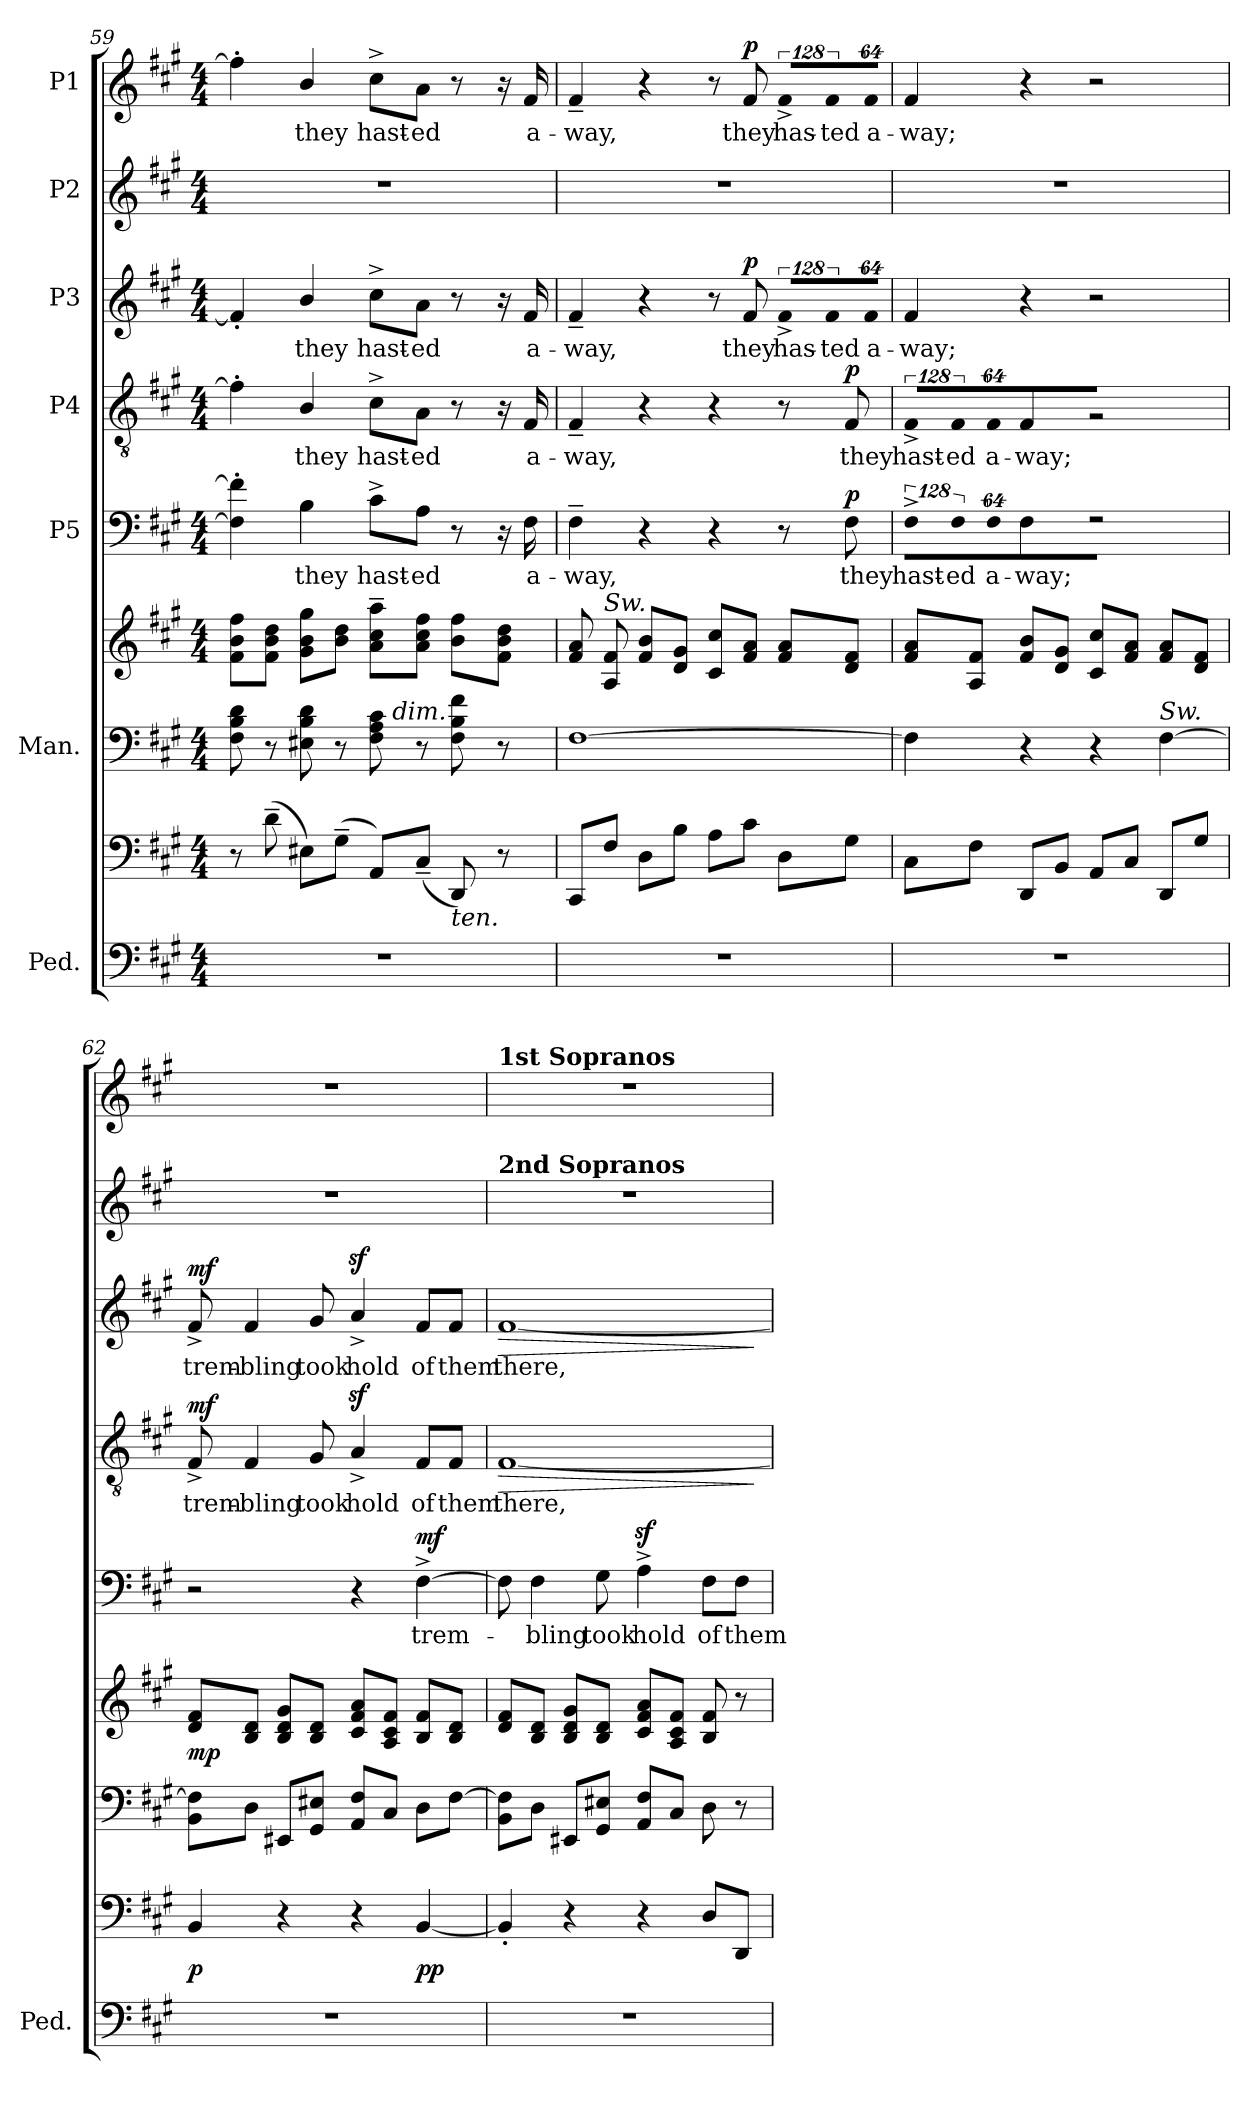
**kern	**kern	**dynam	**kern	**kern	**dynam	**kern	**text	**dynam	**kern	**text	**dynam	**kern	**text	**dynam	**kern	**kern	**text	**dynam
*part7	*part7	*part7	*part6	*part6	*part6	*part5	*part5	*part5	*part4	*part4	*part4	*part3	*part3	*part3	*part2	*part1	*part1	*part1
*staff9	*staff8	*staff8/9	*staff7	*staff6	*staff6/7	*staff5	*staff5	*staff5	*staff4	*staff4	*staff4	*staff3	*staff3	*staff3	*staff2	*staff1	*staff1	*staff1
*I"Ped.	*	*	*I"Man.	*	*	*I"P5	*	*	*I"P4	*	*	*I"P3	*	*	*I"P2	*I"P1	*	*
*I'Ped.	*	*	*	*	*	*	*	*	*	*	*	*	*	*	*	*	*	*
!!LO:PB:g=z
*clefF4	*clefF4	*	*clefF4	*clefG2	*	*clefF4	*	*	*clefGv2	*	*	*clefG2	*	*	*clefG2	*clefG2	*	*
*	*	*	*	*	*	*	*	*	*ITrd7c12	*	*	*	*	*	*	*	*	*
*k[f#c#g#]	*k[f#c#g#]	*	*k[f#c#g#]	*k[f#c#g#]	*	*k[f#c#g#]	*	*	*k[f#c#g#]	*	*	*k[f#c#g#]	*	*	*k[f#c#g#]	*k[f#c#g#]	*	*
*A:	*A:	*	*A:	*A:	*	*A:	*	*	*A:	*	*	*A:	*	*	*A:	*A:	*	*
*M4/4	*M4/4	*	*M4/4	*M4/4	*	*M4/4	*	*	*M4/4	*	*	*M4/4	*	*	*M4/4	*M4/4	*	*
=59	=59	=59	=59	=59	=59	=59	=59	=59	=59	=59	=59	=59	=59	=59	=59	=59	=59	=59
*	*	*	*^	*	*	*	*	*	*	*	*	*	*	*	*	*	*	*
1r	8r	.	8F#i\ 8Bi 8di	2ryy	8f#i\ 8bi 8ff#iL	.	4F#i\]' 4f#i]'	.	.	4F#'i\]	.	.	4f#'i/]	.	.	1r	4ff#'i\]	.	.
.	(8d~i\	.	8r	.	8f#i\ 8bi 8ddiJ	.	.	.	.	.	.	.	.	.	.	.	.	.	.
!	!	!	!	!	!	!	!	!LO:LY:b:color=#000000	!	!	!	!	!	!	!	!	!	!	!
!	!	!	!	!	!	!	!	!	!	!	!LO:LY:b:color=#000000	!	!	!	!	!	!	!	!
!	!	!	!	!	!	!	!	!	!	!	!	!	!	!LO:LY:b:color=#000000	!	!	!	!	!
!	!	!	!	!	!	!	!	!	!	!	!	!	!	!	!	!	!	!LO:LY:b:color=#000000	!
.	8E#Xi\L)	.	8E#Xi\ 8Bi 8di	.	8g#i\ 8bi 8gg#iL	.	4Bi\	they	.	4BBi/	they	.	4bi/	they	.	.	4bi/	they	.
.	(8G#~i\J	.	8r	.	8bi\ 8ddiJ	.	.	.	.	.	.	.	.	.	.	.	.	.	.
!	!	!	!	!	!	!	!	!LO:LY:b:color=#000000	!	!	!	!	!	!	!	!	!	!	!
!	!	!	!	!	!	!	!	!	!	!	!LO:LY:b:color=#000000	!	!	!	!	!	!	!	!
!	!	!	!	!	!	!	!	!	!	!	!	!	!	!LO:LY:b:color=#000000	!	!	!	!	!
!	!	!	!	!	!	!	!	!	!	!	!	!	!	!	!	!	!	!LO:LY:b:color=#000000	!
.	8AAi/L)	.	8F#i\ 8Ai 8c#i	32...ryy	8ai\~ 8cc#i~ 8aai~L	.	8c#^i\L	hast-	.	8C#^i\L	hast-	.	8cc#^i\L	hast-	.	.	8cc#^i\L	hast-	.
!	!	!	!	!LO:TX:a:i:t=dim.	!	!	!	!	!	!	!	!	!	!	!	!	!	!	!
.	.	.	.	4ryy	.	.	.	.	.	.	.	.	.	.	.	.	.	.	.
!	!	!	!	!	!	!	!	!LO:LY:b:color=#000000	!	!	!	!	!	!	!	!	!	!	!
!	!	!	!	!	!	!	!	!	!	!	!LO:LY:b:color=#000000	!	!	!	!	!	!	!	!
!	!	!	!	!	!	!	!	!	!	!	!	!	!	!LO:LY:b:color=#000000	!	!	!	!	!
!	!	!	!	!	!	!	!	!	!	!	!	!	!	!	!	!	!	!LO:LY:b:color=#000000	!
.	(8C#~i/J	.	8r	.	8ai\ 8cc#i 8ff#iJ	.	8Ai\J	-ed	.	8AAi\J	-ed	.	8ai\J	-ed	.	.	8ai\J	-ed	.
!	!LO:TX:b:i:t=ten.	!	!	!	!	!	!	!	!	!	!	!	!	!	!	!	!	!	!
.	8DDi/)	.	8F#i\ 8Bi 8f#i	.	8bi\ 8ff#iL	.	8r	.	.	8r	.	.	8r	.	.	.	8r	.	.
.	.	.	.	8ryy	.	.	.	.	.	.	.	.	.	.	.	.	.	.	.
.	8r	.	8r	.	8f#i\ 8bi 8ddiJ	.	16r	.	.	16r	.	.	16r	.	.	.	16r	.	.
.	.	.	.	16ryy	.	.	.	.	.	.	.	.	.	.	.	.	.	.	.
!	!	!	!	!	!	!	!	!LO:LY:b:color=#000000	!	!	!	!	!	!	!	!	!	!	!
!	!	!	!	!	!	!	!	!	!	!	!LO:LY:b:color=#000000	!	!	!	!	!	!	!	!
!	!	!	!	!	!	!	!	!	!	!	!	!	!	!LO:LY:b:color=#000000	!	!	!	!	!
!	!	!	!	!	!	!	!	!	!	!	!	!	!	!	!	!	!	!LO:LY:b:color=#000000	!
.	.	.	.	.	.	.	16F#i\	a-	.	16FF#i/	a-	.	16f#i/	a-	.	.	16f#i/	a-	.
.	.	.	.	256ryy	.	.	.	.	.	.	.	.	.	.	.	.	.	.	.
*	*	*	*v	*v	*	*	*	*	*	*	*	*	*	*	*	*	*	*	*
=60	=60	=60	=60	=60	=60	=60	=60	=60	=60	=60	=60	=60	=60	=60	=60	=60	=60	=60
*	*	*	*^	*	*	*	*	*	*	*	*	*	*	*	*	*	*	*
!	!	!	!	!	!	!	!	!LO:LY:b:color=#000000	!	!	!	!	!	!	!	!	!	!	!
*	*	*	*v	*v	*	*	*	*	*	*	*	*	*	*	*	*	*	*	*
*	*	*	*^	*	*	*	*	*	*	*	*	*	*	*	*	*	*	*
!	!	!	!	!	!	!	!	!	!	!	!LO:LY:b:color=#000000	!	!	!	!	!	!	!	!
*	*	*	*v	*v	*	*	*	*	*	*	*	*	*	*	*	*	*	*	*
*	*	*	*^	*	*	*	*	*	*	*	*	*	*	*	*	*	*	*
!	!	!	!	!	!	!	!	!	!	!	!	!	!	!LO:LY:b:color=#000000	!	!	!	!	!
*	*	*	*v	*v	*	*	*	*	*	*	*	*	*	*	*	*	*	*	*
*	*	*	*^	*	*	*	*	*	*	*	*	*	*	*	*	*	*	*
!	!	!	!	!	!	!	!	!	!	!	!	!	!	!	!	!	!	!LO:LY:b:color=#000000	!
*	*	*	*v	*v	*	*	*	*	*	*	*	*	*	*	*	*	*	*	*
1r	8CC#i/L	.	[1F#i	8f#i/ 8ai	.	4F#~i\	-way,	.	4FF#~i/	-way,	.	4f#~i/	-way,	.	1r	4f#~i/	-way,	.
!	!	!	!	!LO:TX:a:i:t=Sw.	!	!	!	!	!	!	!	!	!	!	!	!	!	!
.	8F#i/J	.	.	8Ai/ 8f#i	.	.	.	.	.	.	.	.	.	.	.	.	.	.
.	8Di\L	.	.	8f#i/ 8biL	.	4r	.	.	4r	.	.	4r	.	.	.	4r	.	.
.	8Bi\J	.	.	8di/ 8g#iJ	.	.	.	.	.	.	.	.	.	.	.	.	.	.
.	8Ai\L	.	.	8c#i/ 8cc#iL	.	4r	.	.	4r	.	.	8r	.	.	.	8r	.	.
!	!	!	!	!	!	!	!	!	!	!	!	!	!LO:LY:b:color=#000000	!	!	!	!	!
!	!	!	!	!	!	!	!	!	!	!	!	!	!	!	!	!	!LO:LY:b:color=#000000	!
.	8c#i\J	.	.	8f#i/ 8aiJ	.	.	.	.	.	.	.	8f#i/	they	p	.	8f#i/	they	p
!	!	!	!	!	!	!	!	!	!	!	!	!LO:N:vis=8	!	!	!	!	!	!
!	!	!	!	!	!	!	!	!	!	!	!	!	!LO:LY:b:color=#000000	!	!	!LO:N:vis=8	!	!
!	!	!	!	!	!	!	!	!	!	!	!	!	!	!	!	!	!LO:LY:b:color=#000000	!
.	8Di\L	.	.	8f#i/ 8aiL	.	8r	.	.	8r	.	.	1024%85f#^i/L	has-	.	.	1024%85f#^i/L	has-	.
!	!	!	!	!	!	!	!	!	!	!	!	!LO:N:vis=8	!	!	!	!	!	!
!	!	!	!	!	!	!	!	!	!	!	!	!	!LO:LY:b:color=#000000	!	!	!LO:N:vis=8	!	!
!	!	!	!	!	!	!	!	!	!	!	!	!	!	!	!	!	!LO:LY:b:color=#000000	!
.	.	.	.	.	.	.	.	.	.	.	.	1024%85f#i/	-ted	.	.	1024%85f#i/	-ted	.
!	!	!	!	!	!	!	!LO:LY:b:color=#000000	!	!	!	!	!	!	!	!	!	!	!
!	!	!	!	!	!	!	!	!	!	!LO:LY:b:color=#000000	!	!	!	!	!	!	!	!
.	8G#i\J	.	.	8di/ 8f#iJ	.	8F#i\	they	p	8FF#i/	they	p	.	.	.	.	.	.	.
!	!	!	!	!	!	!	!	!	!	!	!	!LO:N:vis=8	!	!	!	!	!	!
!	!	!	!	!	!	!	!	!	!	!	!	!	!LO:LY:b:color=#000000	!	!	!LO:N:vis=8	!	!
!	!	!	!	!	!	!	!	!	!	!	!	!	!	!	!	!	!LO:LY:b:color=#000000	!
.	.	.	.	.	.	.	.	.	.	.	.	512%43f#i/J	a-	.	.	512%43f#i/J	a-	.
=61	=61	=61	=61	=61	=61	=61	=61	=61	=61	=61	=61	=61	=61	=61	=61	=61	=61	=61
!	!	!	!	!	!	!LO:N:vis=8	!	!	!	!	!	!	!	!	!	!	!	!
!	!	!	!	!	!	!	!LO:LY:b:color=#000000	!	!LO:N:vis=8	!	!	!	!	!	!	!	!	!
!	!	!	!	!	!	!	!	!	!	!LO:LY:b:color=#000000	!	!	!	!	!	!	!	!
!	!	!	!	!	!	!	!	!	!	!	!	!	!LO:LY:b:color=#000000	!	!	!	!	!
!	!	!	!	!	!	!	!	!	!	!	!	!	!	!	!	!	!LO:LY:b:color=#000000	!
1r	8C#i\L	.	4F#i\]	8f#i/ 8aiL	.	1024%85F#^i\L	hast-	.	1024%85FF#^i/L	hast-	.	4f#i/	-way;	.	1r	4f#i/	-way;	.
!	!	!	!	!	!	!LO:N:vis=8	!	!	!	!	!	!	!	!	!	!	!	!
!	!	!	!	!	!	!	!LO:LY:b:color=#000000	!	!LO:N:vis=8	!	!	!	!	!	!	!	!	!
!	!	!	!	!	!	!	!	!	!	!LO:LY:b:color=#000000	!	!	!	!	!	!	!	!
.	.	.	.	.	.	1024%85F#i\	-ed	.	1024%85FF#i/	-ed	.	.	.	.	.	.	.	.
.	8F#i\J	.	.	8Ai/ 8f#iJ	.	.	.	.	.	.	.	.	.	.	.	.	.	.
!	!	!	!	!	!	!LO:N:vis=8	!	!	!	!	!	!	!	!	!	!	!	!
!	!	!	!	!	!	!	!LO:LY:b:color=#000000	!	!LO:N:vis=8	!	!	!	!	!	!	!	!	!
!	!	!	!	!	!	!	!	!	!	!LO:LY:b:color=#000000	!	!	!	!	!	!	!	!
.	.	.	.	.	.	512%43F#i\J	a-	.	512%43FF#i/J	a-	.	.	.	.	.	.	.	.
!	!	!	!	!	!	!	!LO:LY:b:color=#000000	!	!	!	!	!	!	!	!	!	!	!
!	!	!	!	!	!	!	!	!	!	!LO:LY:b:color=#000000	!	!	!	!	!	!	!	!
.	8DDi/L	.	4r	8f#i/ 8biL	.	4F#i\	-way;	.	4FF#i/	-way;	.	4r	.	.	.	4r	.	.
.	8BBi/J	.	.	8di/ 8g#iJ	.	.	.	.	.	.	.	.	.	.	.	.	.	.
.	8AAi/L	.	4r	8c#i/ 8cc#iL	.	2r	.	.	2r	.	.	2r	.	.	.	2r	.	.
.	8C#i/J	.	.	8f#i/ 8aiJ	.	.	.	.	.	.	.	.	.	.	.	.	.	.
!	!	!	!LO:TX:a:i:t=Sw.	!	!	!	!	!	!	!	!	!	!	!	!	!	!	!
.	8DDi/L	.	[4F#i\	8f#i/ 8aiL	.	.	.	.	.	.	.	.	.	.	.	.	.	.
.	8G#i/J	.	.	8di/ 8f#iJ	.	.	.	.	.	.	.	.	.	.	.	.	.	.
=62	=62	=62	=62	=62	=62	=62	=62	=62	=62	=62	=62	=62	=62	=62	=62	=62	=62	=62
!	!	!	!	!	!	!	!	!	!	!LO:LY:b:color=#000000	!	!	!	!	!	!	!	!
!	!	!	!	!	!	!	!	!	!	!	!	!	!LO:LY:b:color=#000000	!	!	!	!	!
1r	4BBi/	p	8BBi\ 8F#i]L	8di/ 8f#iL	mp	2r	.	.	8FF#^i/	trem-	mf	8f#^i/	trem-	mf	1r	1r	.	.
!	!	!	!	!	!	!	!	!	!	!LO:LY:b:color=#000000	!	!	!	!	!	!	!	!
!	!	!	!	!	!	!	!	!	!	!	!	!	!LO:LY:b:color=#000000	!	!	!	!	!
.	.	.	8Di\J	8Bi/ 8diJ	.	.	.	.	4FF#i/	-bling	.	4f#i/	-bling	.	.	.	.	.
.	4r	.	8EE#Xi/L	8Bi/ 8di 8g#iL	.	.	.	.	.	.	.	.	.	.	.	.	.	.
!	!	!	!	!	!	!	!	!	!	!LO:LY:b:color=#000000	!	!	!	!	!	!	!	!
!	!	!	!	!	!	!	!	!	!	!	!	!	!LO:LY:b:color=#000000	!	!	!	!	!
.	.	.	8GG#i/ 8E#XiJ	8Bi/ 8diJ	.	.	.	.	8GG#i/	took	.	8g#i/	took	.	.	.	.	.
!	!	!	!	!	!	!	!	!	!	!LO:LY:b:color=#000000	!	!	!	!	!	!	!	!
!	!	!	!	!	!	!	!	!	!	!	!	!	!LO:LY:b:color=#000000	!	!	!	!	!
.	4r	.	8AAi/ 8F#iL	8c#i/ 8f#i 8aiL	.	4r	.	.	4AAz^i/	hold	.	4az^i/	hold	.	.	.	.	.
.	.	.	8C#i/J	8Ai/ 8c#i 8f#iJ	.	.	.	.	.	.	.	.	.	.	.	.	.	.
!	!	!	!	!	!	!	!LO:LY:b:color=#000000	!	!	!	!	!	!	!	!	!	!	!
!	!	!	!	!	!	!	!	!	!	!LO:LY:b:color=#000000	!	!	!	!	!	!	!	!
!	!	!	!	!	!	!	!	!	!	!	!	!	!LO:LY:b:color=#000000	!	!	!	!	!
.	[4BBi/	pp	8Di\L	8Bi/ 8f#iL	.	[4F#^i\	trem-	mf	8FF#i/L	of	.	8f#i/L	of	.	.	.	.	.
!	!	!	!	!	!	!	!	!	!	!LO:LY:b:color=#000000	!	!	!	!	!	!	!	!
!	!	!	!	!	!	!	!	!	!	!	!	!	!LO:LY:b:color=#000000	!	!	!	!	!
.	.	.	[8F#i\J	8Bi/ 8diJ	.	.	.	.	8FF#i/J	them	.	8f#i/J	them	.	.	.	.	.
!!LO:LB:g=z
=63	=63	=63	=63	=63	=63	=63	=63	=63	=63	=63	=63	=63	=63	=63	=63	=63	=63	=63
!	!	!	!	!	!	!	!	!	!	!LO:LY:b:color=#000000	!LO:HP:b	!	!	!	!	!	!	!
!	!	!	!	!	!	!	!	!	!	!	!	!	!	!	!	!LO:TX:a:B:t=1st Sopranos	!	!
!	!	!	!	!	!	!	!	!	!	!	!	!	!	!	!LO:TX:a:B:t=2nd Sopranos	!	!	!
!	!	!	!	!	!	!	!	!	!	!	!	!	!LO:LY:b:color=#000000	!LO:HP:b	!	!	!	!
1r	4BB'i/]	.	8BBi\ 8F#i]L	8di/ 8f#iL	.	8F#i\]	.	.	[1FF#i	there,	>	[1f#i	there,	>	1r	1r	.	.
!	!	!	!	!	!	!	!LO:LY:b:color=#000000	!	!	!	!	!	!	!	!	!	!	!
.	.	.	8Di\J	8Bi/ 8diJ	.	4F#i\	-bling	.	.	.	.	.	.	.	.	.	.	.
.	4r	.	8EE#Xi/L	8Bi/ 8di 8g#iL	.	.	.	.	.	.	.	.	.	.	.	.	.	.
!	!	!	!	!	!	!	!LO:LY:b:color=#000000	!	!	!	!	!	!	!	!	!	!	!
.	.	.	8GG#i/ 8E#XiJ	8Bi/ 8diJ	.	8G#i\	took	.	.	.	.	.	.	.	.	.	.	.
!	!	!	!	!	!	!	!LO:LY:b:color=#000000	!	!	!	!	!	!	!	!	!	!	!
.	4r	.	8AAi/ 8F#iL	8c#i/ 8f#i 8aiL	.	4Az^i\	hold	.	.	.	.	.	.	.	.	.	.	.
.	.	.	8C#i/J	8Ai/ 8c#i 8f#iJ	.	.	.	.	.	.	.	.	.	.	.	.	.	.
!	!	!	!	!	!	!	!LO:LY:b:color=#000000	!	!	!	!	!	!	!	!	!	!	!
.	8Di/L	.	8Di\	8Bi/ 8f#i	.	8F#i\L	of	.	.	.	.	.	.	.	.	.	.	.
!	!	!	!	!	!	!	!LO:LY:b:color=#000000	!	!	!	!	!	!	!	!	!	!	!
.	8DDi/J	.	8r	8r	.	8F#i\J	them	.	.	.	.	.	.	.	.	.	.	.
.	.	.	.	.	.	.	.	.	.	.	]	.	.	]	.	.	.	.
=	=	=	=	=	=	=	=	=	=	=	=	=	=	=	=	=	=	=
*-	*-	*-	*-	*-	*-	*-	*-	*-	*-	*-	*-	*-	*-	*-	*-	*-	*-	*-
